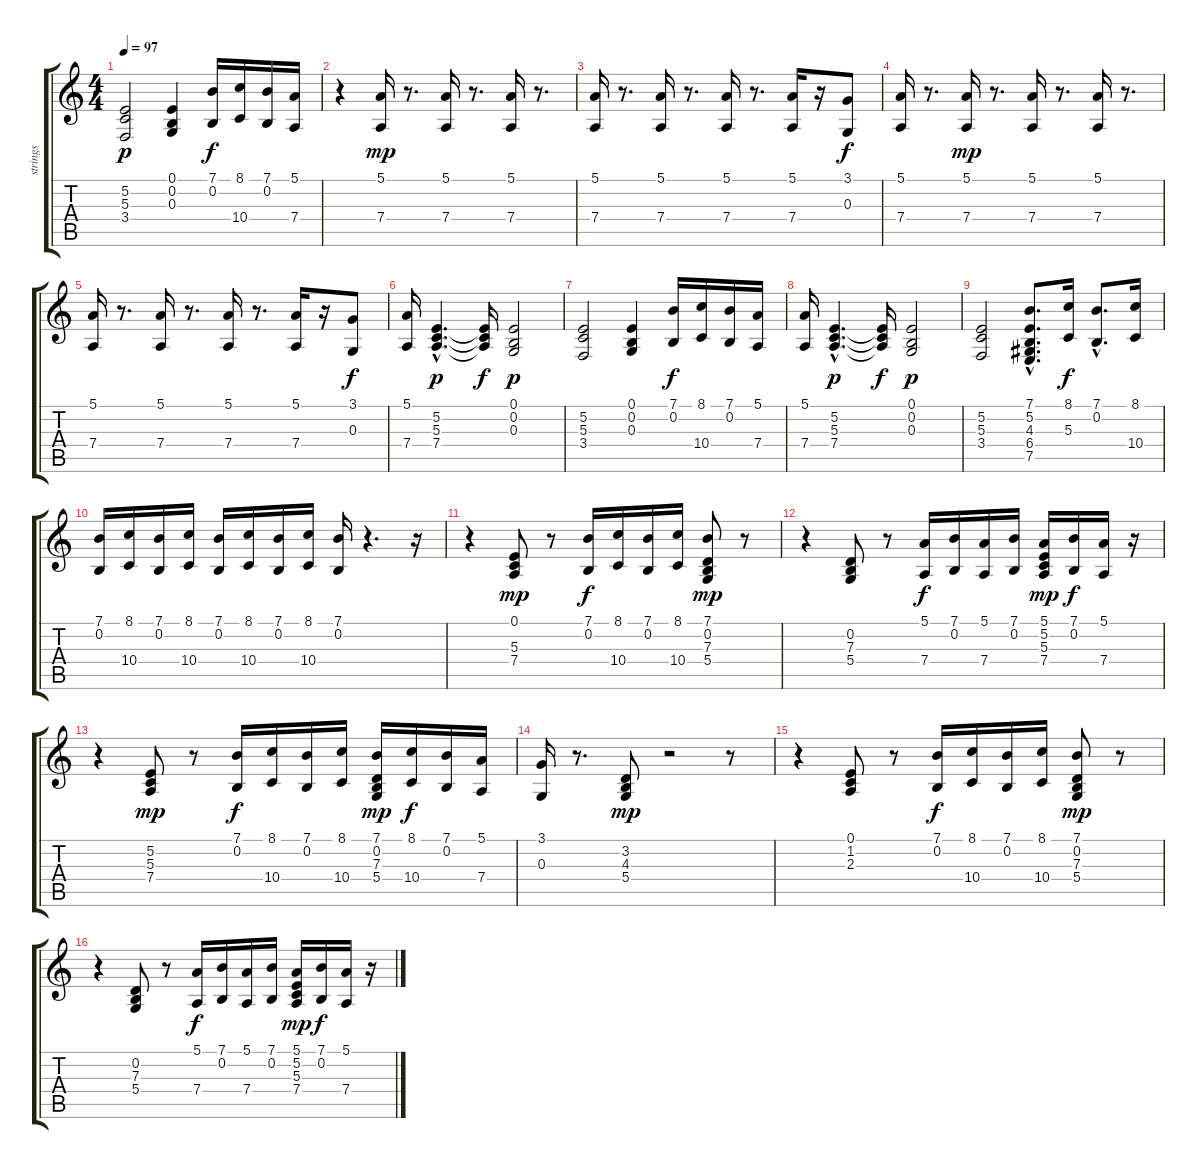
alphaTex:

\track ("strings" "strings") {instrument stringensemble1}
\staff {score tabs}
\tuning (E4 B3 G3 D3 A2 E2) {hide}
\ts (4 4)
\tempo 97
\clef g2
\ks c
(5.2 5.3 3.4).2{dy p} (0.1 0.2 0.3).4 (7.1 0.2).16{dy f} (8.1 10.4).16 (7.1 0.2).16 (5.1 7.4).16 |
r.4 (5.1 7.4).16{dy mp} r.8{d} (5.1 7.4).16 r.8{d} (5.1 7.4).16 r.8{d} |
(5.1 7.4).16 r.8{d} (5.1 7.4).16 r.8{d} (5.1 7.4).16 r.8{d} (5.1 7.4).16 r.16 (3.1 0.3).8{dy f} |
(5.1 7.4).16 r.8{d} (5.1 7.4).16{dy mp} r.8{d} (5.1 7.4).16 r.8{d} (5.1 7.4).16 r.8{d} |
(5.1 7.4).16 r.8{d} (5.1 7.4).16 r.8{d} (5.1 7.4).16 r.8{d} (5.1 7.4).16 r.16 (3.1 0.3).8{dy f} |
(5.1 7.4).16 (5.2{hac} 5.3{hac} 7.4{hac}).4{d dy p} (5.2{t} 5.3{t} 7.4{t}).16{dy f} (0.1 0.2 0.3).2{dy p} |
(5.2 5.3 3.4).2 (0.1 0.2 0.3).4 (7.1 0.2).16{dy f} (8.1 10.4).16 (7.1 0.2).16 (5.1 7.4).16 |
(5.1 7.4).16 (5.2{hac} 5.3{hac} 7.4{hac}).4{d dy p} (5.2{t} 5.3{t} 7.4{t}).16{dy f} (0.1 0.2 0.3).2{dy p} |
(5.2 5.3 3.4).2 (7.1{hac} 5.2 4.3{hac} 6.4 7.5).8{d} (8.1 5.3).16{dy f} (7.1{hac} 0.2{hac}).8{d} (8.1 10.4).16 |
(7.1 0.2).16 (8.1 10.4).16 (7.1 0.2).16 (8.1 10.4).16 (7.1 0.2).16 (8.1 10.4).16 (7.1 0.2).16 (8.1 10.4).16 (7.1 0.2).16 r.4{d} r.16 |
r.4 (0.1 5.3 7.4).8{dy mp} r.8 (7.1 0.2).16{dy f} (8.1 10.4).16 (7.1 0.2).16 (8.1 10.4).16 (7.1 0.2 7.3 5.4).8{dy mp} r.8 |
r.4 (0.2 7.3 5.4).8 r.8 (5.1 7.4).16{dy f} (7.1 0.2).16 (5.1 7.4).16 (7.1 0.2).16 (5.1 5.2 5.3 7.4).16{dy mp} (7.1 0.2).16{dy f} (5.1 7.4).16 r.16 |
r.4 (5.2 5.3 7.4).8{dy mp} r.8 (7.1 0.2).16{dy f} (8.1 10.4).16 (7.1 0.2).16 (8.1 10.4).16 (7.1 0.2 7.3 5.4).16{dy mp} (8.1 10.4).16{dy f} (7.1 0.2).16 (5.1 7.4).16 |
(3.1 0.3).16 r.8{d} (3.2 4.3 5.4).8{dy mp} r.2 r.8 |
r.4 (0.1 1.2 2.3).8 r.8 (7.1 0.2).16{dy f} (8.1 10.4).16 (7.1 0.2).16 (8.1 10.4).16 (7.1 0.2 7.3 5.4).8{dy mp} r.8 |
r.4 (0.2 7.3 5.4).8 r.8 (5.1 7.4).16{dy f} (7.1 0.2).16 (5.1 7.4).16 (7.1 0.2).16 (5.1 5.2 5.3 7.4).16{dy mp} (7.1 0.2).16{dy f} (5.1 7.4).16 r.16
